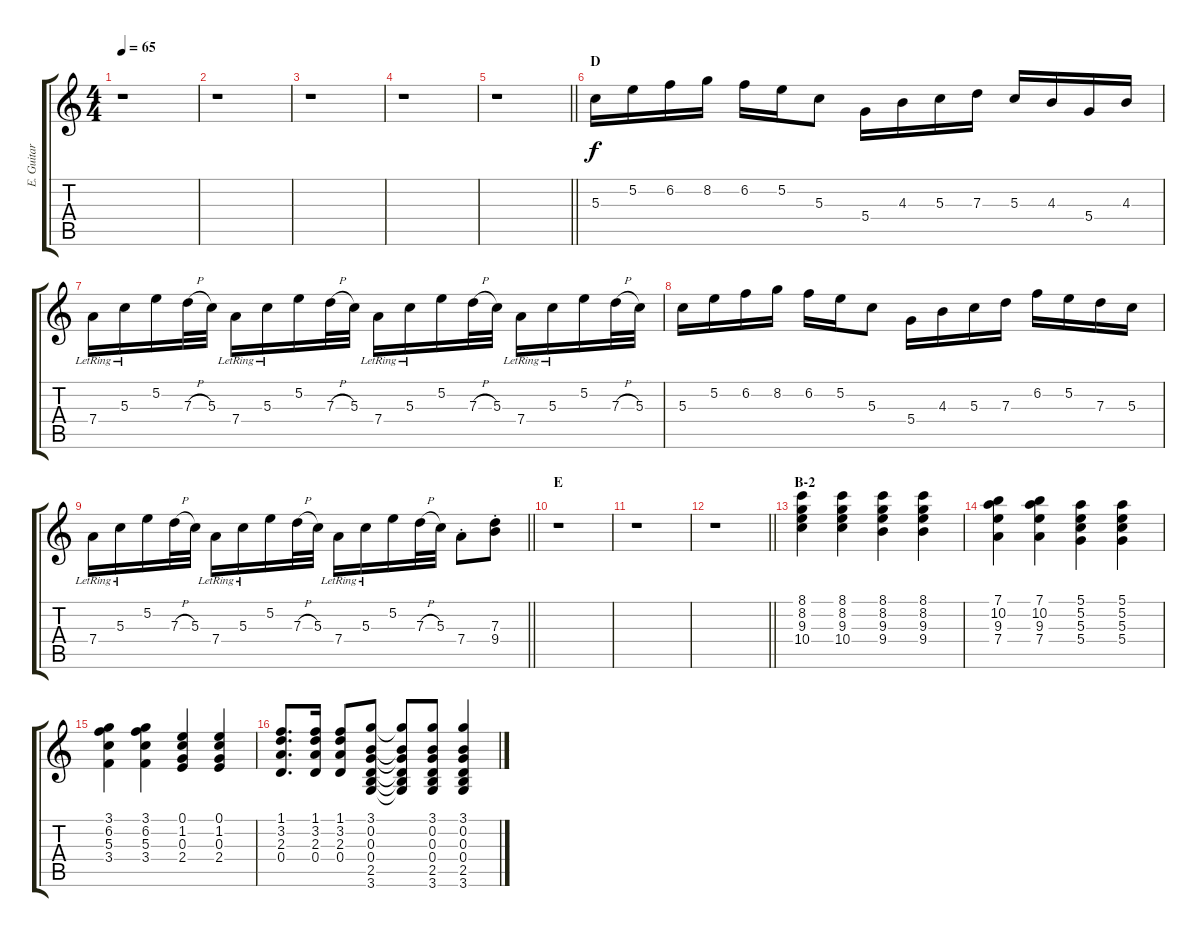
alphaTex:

\track ("E. Guitar" "E. Guitar") {instrument electricguitarclean}
\staff {score tabs}
\tuning (E4 B3 G3 D3 A2 E2) {hide}
\ts (4 4)
\tempo 65
\clef g2
\ks c
r.1{dy f} |
r.1 |
r.1 |
r.1 |
\barLineRight lightlight
r.1 |
\section ("" "D")
5.3.16 5.2.16 6.2.16 8.2.16 6.2.16 5.2.16 5.3.8 5.4.16 4.3.16 5.3.16 7.3.16 5.3.16 4.3.16 5.4.16 4.3.16 |
7.4{lr}.16 5.3{lr}.16 5.2.16 7.3{h}.32 5.3.32 7.4{lr}.16 5.3{lr}.16 5.2.16 7.3{h}.32 5.3.32 7.4{lr}.16 5.3{lr}.16 5.2.16 7.3{h}.32 5.3.32 7.4{lr}.16 5.3{lr}.16 5.2.16 7.3{h}.32 5.3.32 |
5.3.16 5.2.16 6.2.16 8.2.16 6.2.16 5.2.16 5.3.8 5.4.16 4.3.16 5.3.16 7.3.16 6.2.16 5.2.16 7.3.16 5.3.16 |
\barLineRight lightlight
7.4{lr}.16 5.3{lr}.16 5.2.16 7.3{h}.32 5.3.32 7.4{lr}.16 5.3{lr}.16 5.2.16 7.3{h}.32 5.3.32 7.4{lr}.16 5.3{lr}.16 5.2.16 7.3{h}.32 5.3.32 7.4{st}.8 (7.3{st} 9.4{st}).8 |
\section ("" "E")
r.1 |
r.1 |
\barLineRight lightlight
r.1 |
\section ("" "B-2")
(8.1 8.2 9.3 10.4).4 (8.1 8.2 9.3 10.4).4 (8.1 8.2 9.3 9.4).4 (8.1 8.2 9.3 9.4).4 |
(7.1 10.2 9.3 7.4).4 (7.1 10.2 9.3 7.4).4 (5.1 5.2 5.3 5.4).4 (5.1 5.2 5.3 5.4).4 |
(3.1 6.2 5.3 3.4).4 (3.1 6.2 5.3 3.4).4 (0.1 1.2 0.3 2.4).4 (0.1 1.2 0.3 2.4).4 |
(1.1 3.2 2.3 0.4).8{d} (1.1 3.2 2.3 0.4).16 (1.1 3.2 2.3 0.4).8 (3.1 0.2 0.3 0.4 2.5 3.6).8 (3.1{t} 0.2{t} 0.3{t} 0.4{t} 2.5{t} 3.6{t}).8 (3.1 0.2 0.3 0.4 2.5 3.6).8 (3.1 0.2 0.3 0.4 2.5 3.6).4
